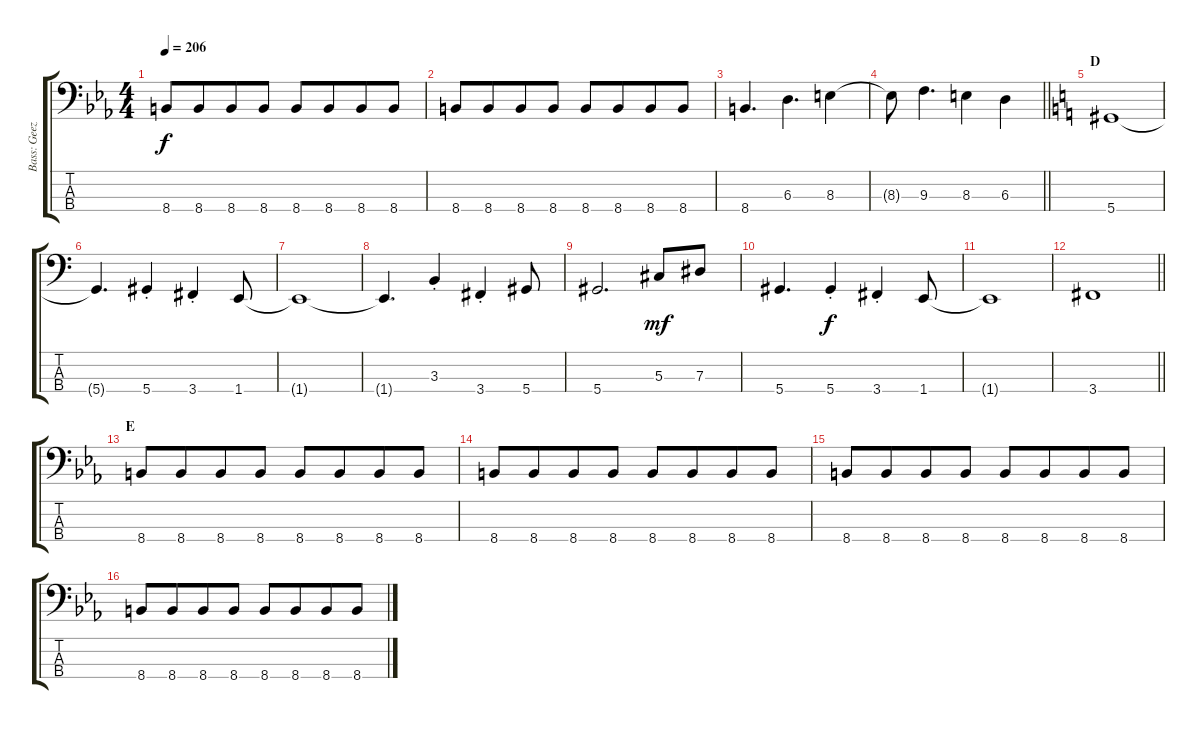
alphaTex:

\track ("Bass: Geezer" "Bass: Geez") {instrument electricbassfinger}
\staff {score tabs}
\tuning (Gb2 Db2 Ab1 Eb1) {hide}
\ts (4 4)
\tempo 206
\clef f4
\ks eb
8.4.8{dy f} 8.4.8{beam merge} 8.4.8 8.4.8 8.4.8 8.4.8{beam merge} 8.4.8 8.4.8 |
8.4.8 8.4.8{beam merge} 8.4.8 8.4.8 8.4.8 8.4.8{beam merge} 8.4.8 8.4.8 |
8.4.4{d} 6.3.4{d beam merge} 8.3.4 |
\barLineRight lightlight
8.3{t}.8 9.3.4{d} 8.3.4 6.3.4 |
\section ("" "D")
\ks c
5.4.1 |
5.4{t}.4{d} 5.4{st}.4 3.4{st}.4 1.4.8 |
1.4{t}.1 |
1.4{t}.4{d} 3.3{st}.4 3.4{st}.4 5.4.8 |
5.4.2{d} 5.3.8{dy mf} 7.3.8 |
5.4.4{d} 5.4{st}.4{dy f} 3.4{st}.4 1.4.8 |
1.4{t}.1 |
\barLineRight lightlight
3.4.1 |
\section ("" "E")
\ks eb
8.4.8 8.4.8{beam merge} 8.4.8 8.4.8 8.4.8 8.4.8{beam merge} 8.4.8 8.4.8 |
8.4.8 8.4.8{beam merge} 8.4.8 8.4.8 8.4.8 8.4.8{beam merge} 8.4.8 8.4.8 |
8.4.8 8.4.8{beam merge} 8.4.8 8.4.8 8.4.8 8.4.8{beam merge} 8.4.8 8.4.8 |
8.4.8 8.4.8{beam merge} 8.4.8 8.4.8 8.4.8 8.4.8{beam merge} 8.4.8 8.4.8
